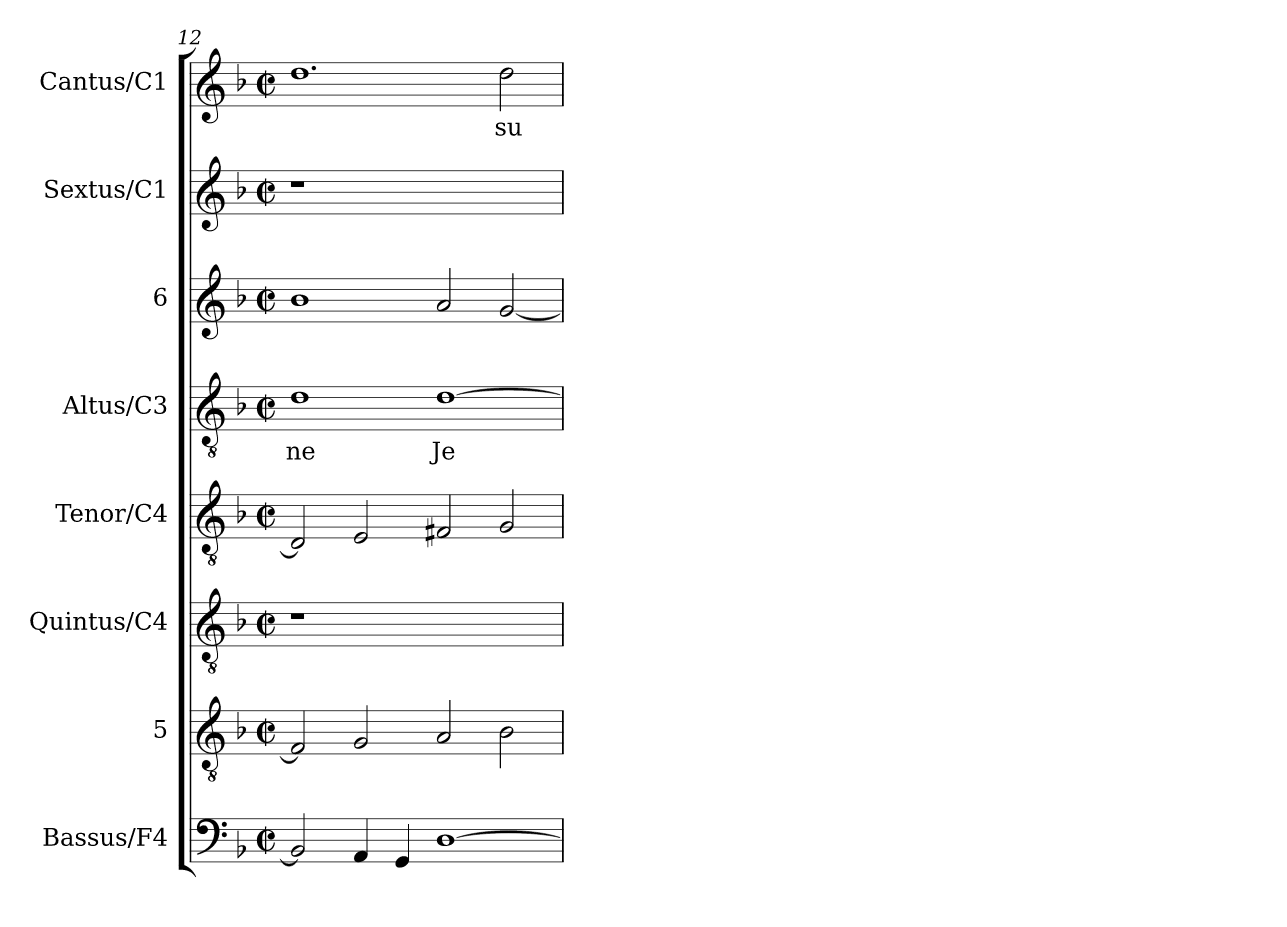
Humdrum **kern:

**kern	**text	**kern	**text	**kern	**kern	**text	**kern	**text	**kern	**text	**kern	**kern	**text
*part8	*part8	*part7	*part7	*part6	*part5	*part5	*part4	*part4	*part3	*part3	*part2	*part1	*part1
*staff8	*staff8	*staff7	*staff7	*staff6	*staff5	*staff5	*staff4	*staff4	*staff3	*staff3	*staff2	*staff1	*staff1
*I"Bassus/F4	*	*I"5	*	*I"Quintus/C4	*I"Tenor/C4	*	*I"Altus/C3	*	*I"6	*	*I"Sextus/C1	*I"Cantus/C1	*
*I'B	*	*	*	*	*I'T	*	*I'A	*	*	*	*	*I'C	*
*clefF4	*	*clefGv2	*	*clefGv2	*clefGv2	*	*clefGv2	*	*clefG2	*	*clefG2	*clefG2	*
*k[b-]	*	*k[b-]	*	*k[b-]	*k[b-]	*	*k[b-]	*	*k[b-]	*	*k[b-]	*k[b-]	*
*F:	*	*F:	*	*F:	*F:	*	*F:	*	*F:	*	*F:	*F:	*
*M2/2	*	*M2/2	*	*M2/2	*M2/2	*	*M2/2	*	*M2/2	*	*M2/2	*M2/2	*
*met(c|)	*	*met(c|)	*	*met(c|)	*met(c|)	*	*met(c|)	*	*met(c|)	*	*met(c|)	*met(c|)	*
=12	=12	=12	=12	=12	=12	=12	=12	=12	=12	=12	=12	=12	=12
!	!LO:LY:b:rj	!	!LO:LY:b:cj	!	!	!LO:LY:b:rj	!	!LO:LY:b:rj	!	!LO:LY:b:rj	!	!	!LO:LY:b:rj
2BB-/]	--	2F/]	--	1r	2D/]	--	1d	-ne	1b-	--	1r	1.dd	--
!	!LO:LY:b:rj	!	!LO:LY:b:cj	!	!	!LO:LY:b:rj	!	!	!	!	!	!	!
4AA/	--	2G/	--	.	2E/	--	.	.	.	.	.	.	.
!	!LO:LY:b:rj	!	!	!	!	!	!	!	!	!	!	!	!
4GG/	--	.	.	.	.	.	.	.	.	.	.	.	.
!	!LO:LY:b:rj	!	!LO:LY:b:cj	!	!	!LO:LY:b:rj	!	!LO:LY:b:rj	!	!LO:LY:b:rj	!	!	!
[>1D	--	2A/	--	1ryy	2F#X/	--	[>1d	Je-	2a/	--	1ryy	.	.
!	!	!	!LO:LY:b:cj	!	!	!LO:LY:b:rj	!	!	!	!LO:LY:b:rj	!	!	!LO:LY:b:rj
.	.	2B-\	--	.	2G/	--	.	.	[<2g/	--	.	2dd\	-su
=	=	=	=	=	=	=	=	=	=	=	=	=	=
*-	*-	*-	*-	*-	*-	*-	*-	*-	*-	*-	*-	*-	*-
